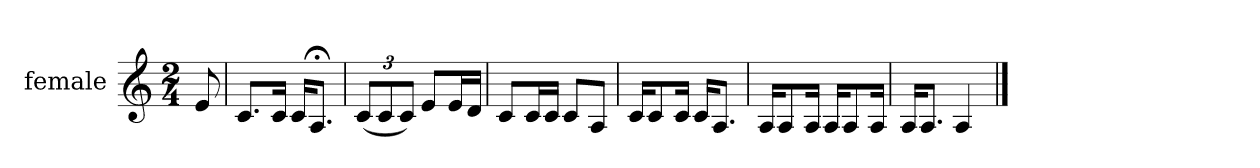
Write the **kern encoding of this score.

**kern
*part1
*staff1
*I"female
*clefG2
*k[]
*M2/4
*MM56
=
8e
=1
8.c/L
16c/Jk
16c/KL
8.A;</J
=2
(12c/L
12c/
12c/J)
8e/L
16e/L
16d/JJ
=3
8c/L
16c/L
16c/JJ
8c/L
8A/J
=4
16c/KL
8c/
16c/Jk
16c/KL
8.A/J
=5
16A/KL
8A/
16A/Jk
16A/KL
8A/
16A/Jk
=6
16A/KL
8.A/J
4A
==
*-
